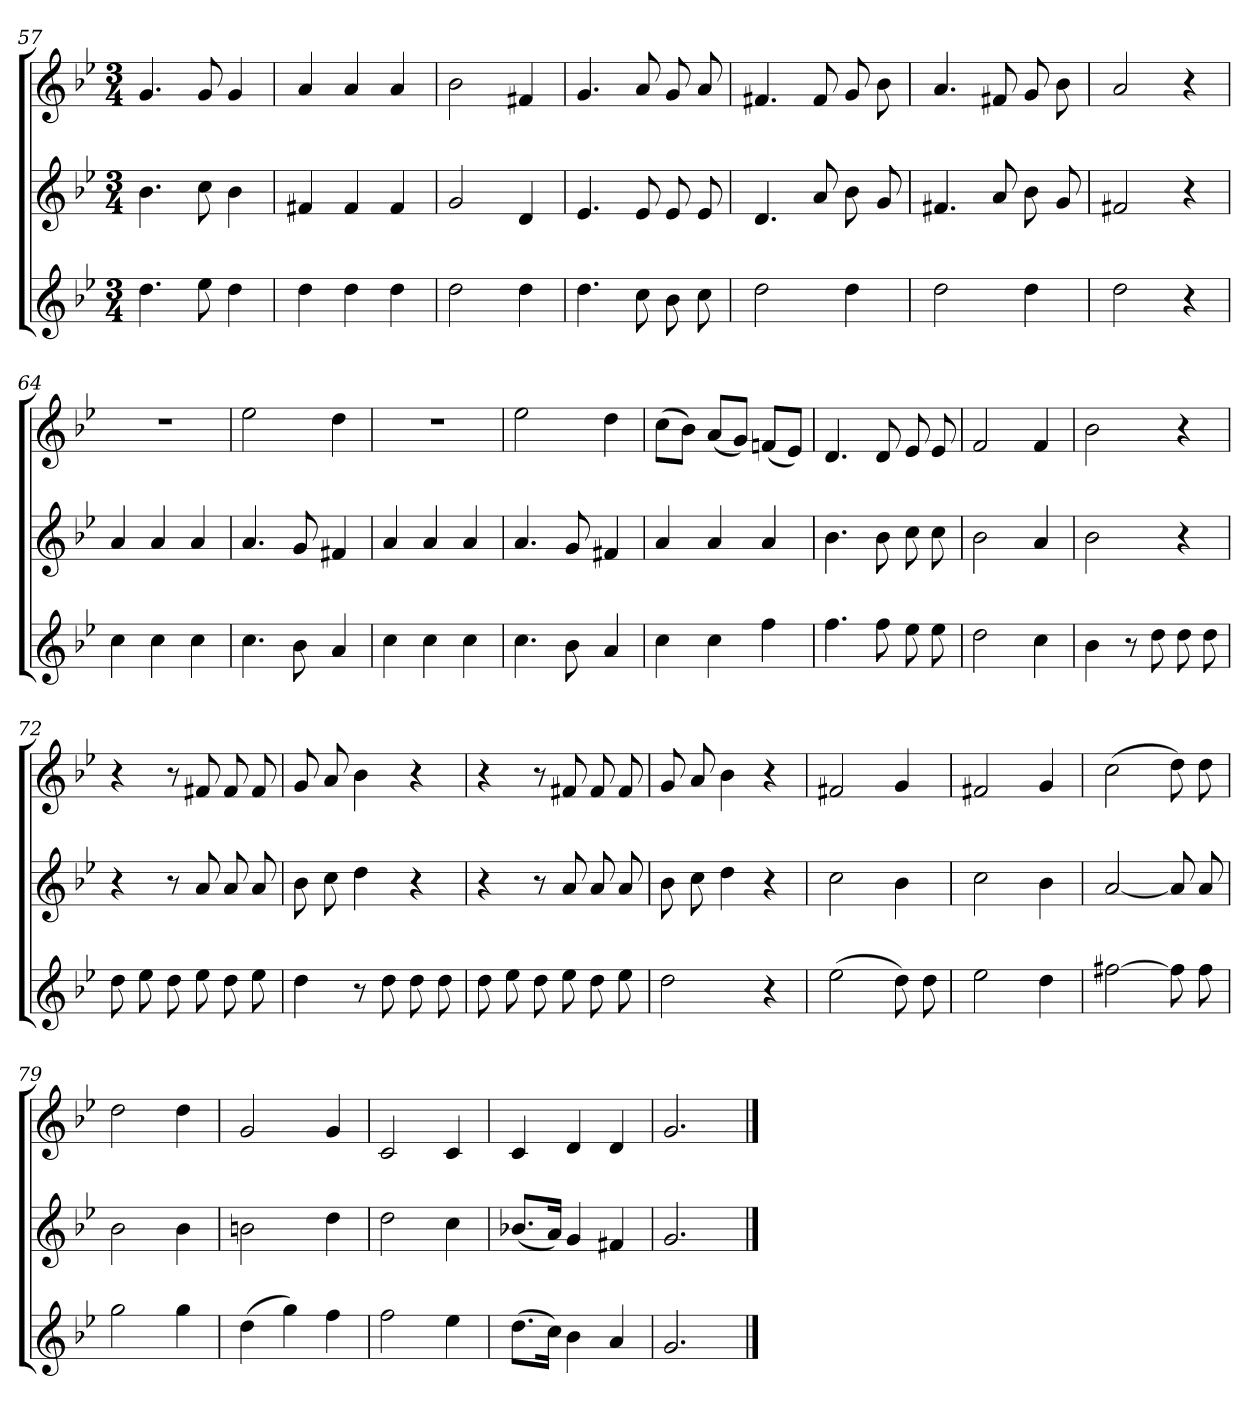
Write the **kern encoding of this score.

**kern	**kern	**kern
*part3	*part2	*part1
*staff3	*staff2	*staff1
*clefG2	*clefG2	*clefG2
*k[b-e-]	*k[b-e-]	*k[b-e-]
*g:	*g:	*g:
*M3/4	*M3/4	*M3/4
=57	=57	=57
4.dd\	4.b-\	4.g/
8ee-\	8cc\	8g/
4dd\	4b-\	4g/
=58	=58	=58
4dd\	4f#X/	4a/
4dd\	4f#/	4a/
4dd\	4f#/	4a/
=59	=59	=59
2dd\	2g/	2b-\
4dd\	4d/	4f#X/
!!LO:PB:g=z
=60	=60	=60
4.dd\	4.e-/	4.g/
8cc\	8e-/	8a/
8b-\	8e-/	8g/
8cc\	8e-/	8a/
=61	=61	=61
2dd\	4.d/	4.f#X/
.	8a/	8f#/
4dd\	8b-\	8g/
.	8g/	8b-\
=62	=62	=62
2dd\	4.f#X/	4.a/
.	8a/	8f#X/
4dd\	8b-\	8g/
.	8g/	8b-\
=63	=63	=63
2dd\	2f#X/	2a/
4r	4r	4r
=64	=64	=64
!	!	!LO:N:vis=2
4cc\	4a/	2.r
4cc\	4a/	.
4cc\	4a/	.
=65	=65	=65
4.cc\	4.a/	2ee-\
8b-\	8g/	.
4a/	4f#X/	4dd\
=66	=66	=66
!	!	!LO:N:vis=2
4cc\	4a/	2.r
4cc\	4a/	.
4cc\	4a/	.
!!LO:LB:g=z
=67	=67	=67
4.cc\	4.a/	2ee-\
8b-\	8g/	.
4a/	4f#X/	4dd\
=68	=68	=68
4cc\	4a/	(>8cc\L
.	.	8b-\J)
4cc\	4a/	(<8a/L
.	.	8g/J)
4ff\	4a/	(<8fn/L
.	.	8e-/J)
=69	=69	=69
4.ff\	4.b-\	4.d/
8ff\	8b-\	8d/
8ee-\	8cc\	8e-/
8ee-\	8cc\	8e-/
=70	=70	=70
2dd\	2b-\	2f/
4cc\	4a/	4f/
=71	=71	=71
4b-\	2b-\	2b-\
8r	.	.
8dd\	.	.
8dd\	4r	4r
8dd\	.	.
=72	=72	=72
8dd\	4r	4r
8ee-\	.	.
8dd\	8r	8r
8ee-\	8a/	8f#X/
8dd\	8a/	8f#/
8ee-\	8a/	8f#/
!!LO:LB:g=z
=73	=73	=73
4dd\	8b-\	8g/
.	8cc\	8a/
8r	4dd\	4b-\
8dd\	.	.
8dd\	4r	4r
8dd\	.	.
=74	=74	=74
8dd\	4r	4r
8ee-\	.	.
8dd\	8r	8r
8ee-\	8a/	8f#X/
8dd\	8a/	8f#/
8ee-\	8a/	8f#/
=75	=75	=75
2dd\	8b-\	8g/
.	8cc\	8a/
.	4dd\	4b-\
4r	4r	4r
=76	=76	=76
(>2ee-\	2cc\	2f#X/
8dd\)	4b-\	4g/
8dd\	.	.
=77	=77	=77
2ee-\	2cc\	2f#X/
4dd\	4b-\	4g/
=78	=78	=78
[2ff#X\	[2a/	(>2cc\
8ff#\]	8a/]	8dd\)
8ff#\	8a/	8dd\
=79	=79	=79
2gg\	2b-\	2dd\
4gg\	4b-\	4dd\
!!LO:PB:g=z
=80	=80	=80
(>4dd\	2bn\	2g/
4gg\)	.	.
4ff\	4dd\	4g/
=81	=81	=81
2ff\	2dd\	2c/
4ee-\	4cc\	4c/
=82	=82	=82
(>8.dd\L	(<8.b-X/L	4c/
16cc\Jk)	16a/Jk)	.
4b-\	4g/	4d/
4a/	4f#X/	4d/
=83	=83	=83
2.g/	2.g/	2.g/
==	==	==
*-	*-	*-
